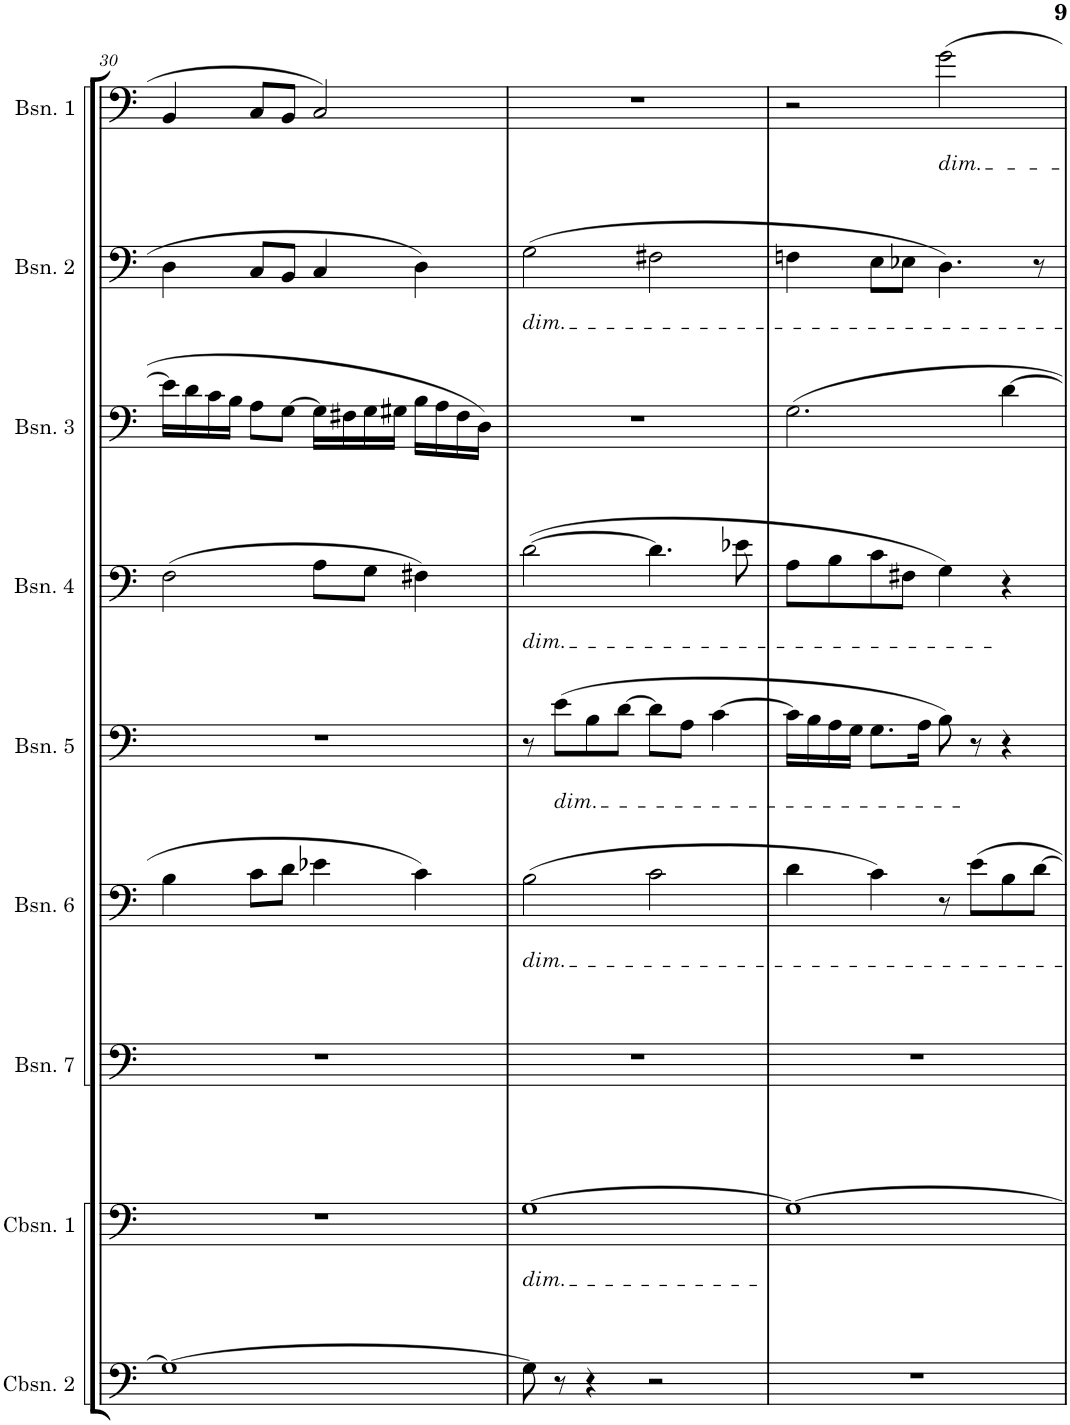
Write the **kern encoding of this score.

**kern	**kern	**kern	**kern	**kern	**kern	**kern	**kern	**kern
*part9	*part8	*part7	*part6	*part5	*part4	*part3	*part2	*part1
*staff9	*staff8	*staff7	*staff6	*staff5	*staff4	*staff3	*staff2	*staff1
*I"Contrabassoon 2	*I"Contrabassoon 1	*I"Bassoon 7	*I"Bassoon 6	*I"Bassoon 5	*I"Bassoon 4	*I"Bassoon 3	*I"Bassoon 2	*I"Bassoon 1
*I'Cbsn. 2	*I'Cbsn. 1	*I'Bsn. 7	*I'Bsn. 6	*I'Bsn. 5	*I'Bsn. 4	*I'Bsn. 3	*I'Bsn. 2	*I'Bsn. 1
!!LO:PB:g=z
*clefF4	*clefF4	*clefF4	*clefF4	*clefF4	*clefF4	*clefF4	*clefF4	*clefF4
*Trd7c12	*Trd7c12	*	*	*	*	*	*	*
*k[]	*k[]	*k[]	*k[]	*k[]	*k[]	*k[]	*k[]	*k[]
*M4/4	*M4/4	*M4/4	*M4/4	*M4/4	*M4/4	*M4/4	*M4/4	*M4/4
=30	=30	=30	=30	=30	=30	=30	=30	=30
1G_	1r	1r	4B\	1r	(2F\	16e\LL]	4D\	4BB/
.	.	.	.	.	.	16d\	.	.
.	.	.	.	.	.	16c\	.	.
.	.	.	.	.	.	16B\JJ	.	.
.	.	.	8c\L	.	.	8A\L	8C/L	8C/L
.	.	.	8d\J	.	.	[8G\J	8BB/J	8BB/J
.	.	.	4e-X\	.	8A\L	16G\LL]	4C/	2C/
.	.	.	.	.	.	16F#X\	.	.
.	.	.	.	.	8G\J	16G\	.	.
.	.	.	.	.	.	16G#X\JJ	.	.
.	.	.	4c\	.	4F#X\)	16B\LL	4D\	.
.	.	.	.	.	.	16A\	.	.
.	.	.	.	.	.	16F#\	.	.
.	.	.	.	.	.	16D\JJ	.	.
=31	=31	=31	=31	=31	=31	=31	=31	=31
!	!	!	!	!	!	!	!LO:TX:b:i:t=dim.	!
!	!	!	!	!	!LO:TX:b:i:t=dim.	!	!	!
!	!	!	!LO:TX:b:i:t=dim.	!	!	!	!	!
!	!LO:TX:b:i:t=dim.	!	!	!	!	!	!	!
8G\]	[1G	1r	(2B\	8r	([2d\	1r	(2G\	1r
!	!	!	!	!LO:TX:b:i:t=dim.	!	!	!	!
8r	.	.	.	(8e\L	.	.	.	.
4r	.	.	.	8B\	.	.	.	.
.	.	.	.	[8d\J	.	.	.	.
2r	.	.	2c\	8d\L]	4.d\]	.	2F#X\	.
.	.	.	.	8A\J	.	.	.	.
.	.	.	.	[4c\	.	.	.	.
.	.	.	.	.	8e-X\	.	.	.
=32	=32	=32	=32	=32	=32	=32	=32	=32
1r	1G_	1r	4d\	16c\LL]	8A\L	2.G\	4Fn\	2r
.	.	.	.	16B\	.	.	.	.
.	.	.	.	16A\	8B\	.	.	.
.	.	.	.	16G\JJ	.	.	.	.
.	.	.	4c\)	8.G\L	8c\	.	8E\L	.
.	.	.	.	.	8F#X\J	.	8E-X\J	.
.	.	.	.	16A\Jk	.	.	.	.
!	!	!	!	!	!	!	!	!LO:TX:b:i:t=dim.
.	.	.	8r	8B\)	4G\)	.	4.D\)	2g\
.	.	.	8e\L	8r	.	.	.	.
.	.	.	8B\	4r	4r	[4d\	.	.
.	.	.	[8d\J	.	.	.	8r	.
=	=	=	=	=	=	=	=	=
*-	*-	*-	*-	*-	*-	*-	*-	*-
